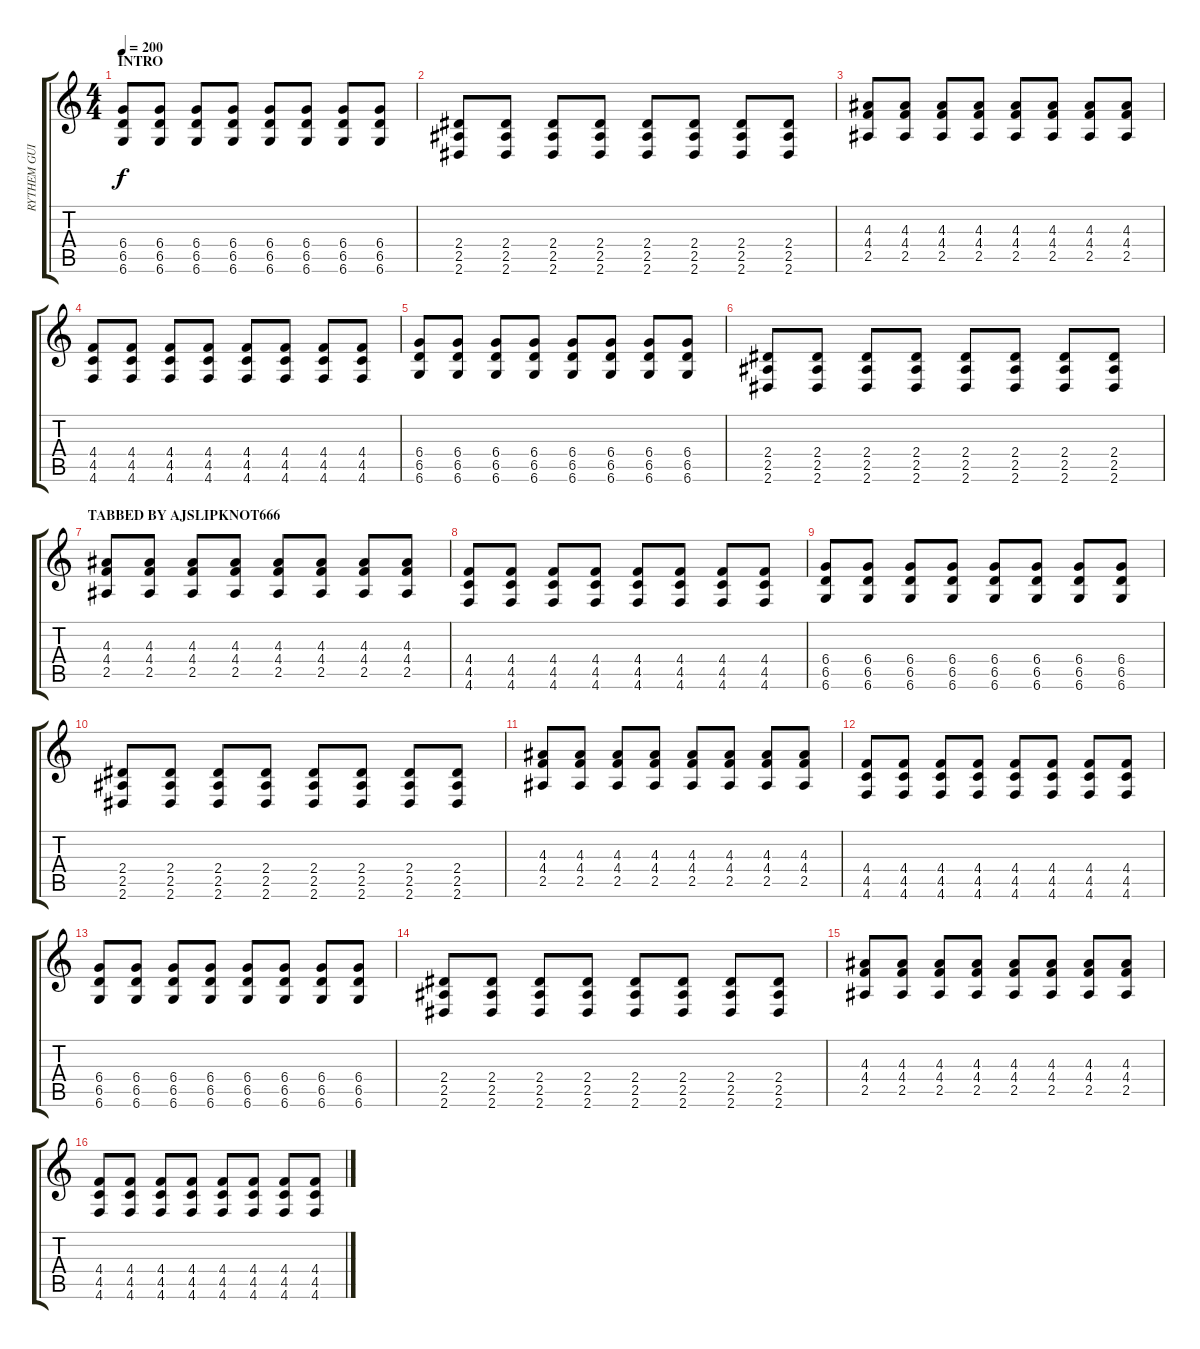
\track ("RYTHEM GUITAR" "RYTHEM GUI") {instrument distortionguitar}
\staff {score tabs}
\tuning (Eb4 Bb3 Gb3 Db3 Ab2 Db2) {hide}
\ts (4 4)
\section ("" "INTRO")
\tempo 200
\clef g2
\ks c
(6.4 6.5 6.6).8{dy f instrument distortionguitar} (6.4 6.5 6.6).8 (6.4 6.5 6.6).8 (6.4 6.5 6.6).8 (6.4 6.5 6.6).8 (6.4 6.5 6.6).8 (6.4 6.5 6.6).8 (6.4 6.5 6.6).8 |
(2.4 2.5 2.6).8 (2.4 2.5 2.6).8 (2.4 2.5 2.6).8 (2.4 2.5 2.6).8 (2.4 2.5 2.6).8 (2.4 2.5 2.6).8 (2.4 2.5 2.6).8 (2.4 2.5 2.6).8 |
(4.3 4.4 2.5).8 (4.3 4.4 2.5).8 (4.3 4.4 2.5).8 (4.3 4.4 2.5).8 (4.3 4.4 2.5).8 (4.3 4.4 2.5).8 (4.3 4.4 2.5).8 (4.3 4.4 2.5).8 |
(4.4 4.5 4.6).8 (4.4 4.5 4.6).8 (4.4 4.5 4.6).8 (4.4 4.5 4.6).8 (4.4 4.5 4.6).8 (4.4 4.5 4.6).8 (4.4 4.5 4.6).8 (4.4 4.5 4.6).8 |
(6.4 6.5 6.6).8 (6.4 6.5 6.6).8 (6.4 6.5 6.6).8 (6.4 6.5 6.6).8 (6.4 6.5 6.6).8 (6.4 6.5 6.6).8 (6.4 6.5 6.6).8 (6.4 6.5 6.6).8 |
(2.4 2.5 2.6).8 (2.4 2.5 2.6).8 (2.4 2.5 2.6).8 (2.4 2.5 2.6).8 (2.4 2.5 2.6).8 (2.4 2.5 2.6).8 (2.4 2.5 2.6).8 (2.4 2.5 2.6).8 |
\section ("" "TABBED BY AJSLIPKNOT666")
(4.3 4.4 2.5).8 (4.3 4.4 2.5).8 (4.3 4.4 2.5).8 (4.3 4.4 2.5).8 (4.3 4.4 2.5).8 (4.3 4.4 2.5).8 (4.3 4.4 2.5).8 (4.3 4.4 2.5).8 |
(4.4 4.5 4.6).8 (4.4 4.5 4.6).8 (4.4 4.5 4.6).8 (4.4 4.5 4.6).8 (4.4 4.5 4.6).8 (4.4 4.5 4.6).8 (4.4 4.5 4.6).8 (4.4 4.5 4.6).8 |
(6.4 6.5 6.6).8 (6.4 6.5 6.6).8 (6.4 6.5 6.6).8 (6.4 6.5 6.6).8 (6.4 6.5 6.6).8 (6.4 6.5 6.6).8 (6.4 6.5 6.6).8 (6.4 6.5 6.6).8 |
(2.4 2.5 2.6).8 (2.4 2.5 2.6).8 (2.4 2.5 2.6).8 (2.4 2.5 2.6).8 (2.4 2.5 2.6).8 (2.4 2.5 2.6).8 (2.4 2.5 2.6).8 (2.4 2.5 2.6).8 |
(4.3 4.4 2.5).8 (4.3 4.4 2.5).8 (4.3 4.4 2.5).8 (4.3 4.4 2.5).8 (4.3 4.4 2.5).8 (4.3 4.4 2.5).8 (4.3 4.4 2.5).8 (4.3 4.4 2.5).8 |
(4.4 4.5 4.6).8 (4.4 4.5 4.6).8 (4.4 4.5 4.6).8 (4.4 4.5 4.6).8 (4.4 4.5 4.6).8 (4.4 4.5 4.6).8 (4.4 4.5 4.6).8 (4.4 4.5 4.6).8 |
(6.4 6.5 6.6).8 (6.4 6.5 6.6).8 (6.4 6.5 6.6).8 (6.4 6.5 6.6).8 (6.4 6.5 6.6).8 (6.4 6.5 6.6).8 (6.4 6.5 6.6).8 (6.4 6.5 6.6).8 |
(2.4 2.5 2.6).8 (2.4 2.5 2.6).8 (2.4 2.5 2.6).8 (2.4 2.5 2.6).8 (2.4 2.5 2.6).8 (2.4 2.5 2.6).8 (2.4 2.5 2.6).8 (2.4 2.5 2.6).8 |
(4.3 4.4 2.5).8 (4.3 4.4 2.5).8 (4.3 4.4 2.5).8 (4.3 4.4 2.5).8 (4.3 4.4 2.5).8 (4.3 4.4 2.5).8 (4.3 4.4 2.5).8 (4.3 4.4 2.5).8 |
(4.4 4.5 4.6).8 (4.4 4.5 4.6).8 (4.4 4.5 4.6).8 (4.4 4.5 4.6).8 (4.4 4.5 4.6).8 (4.4 4.5 4.6).8 (4.4 4.5 4.6).8 (4.4 4.5 4.6).8
